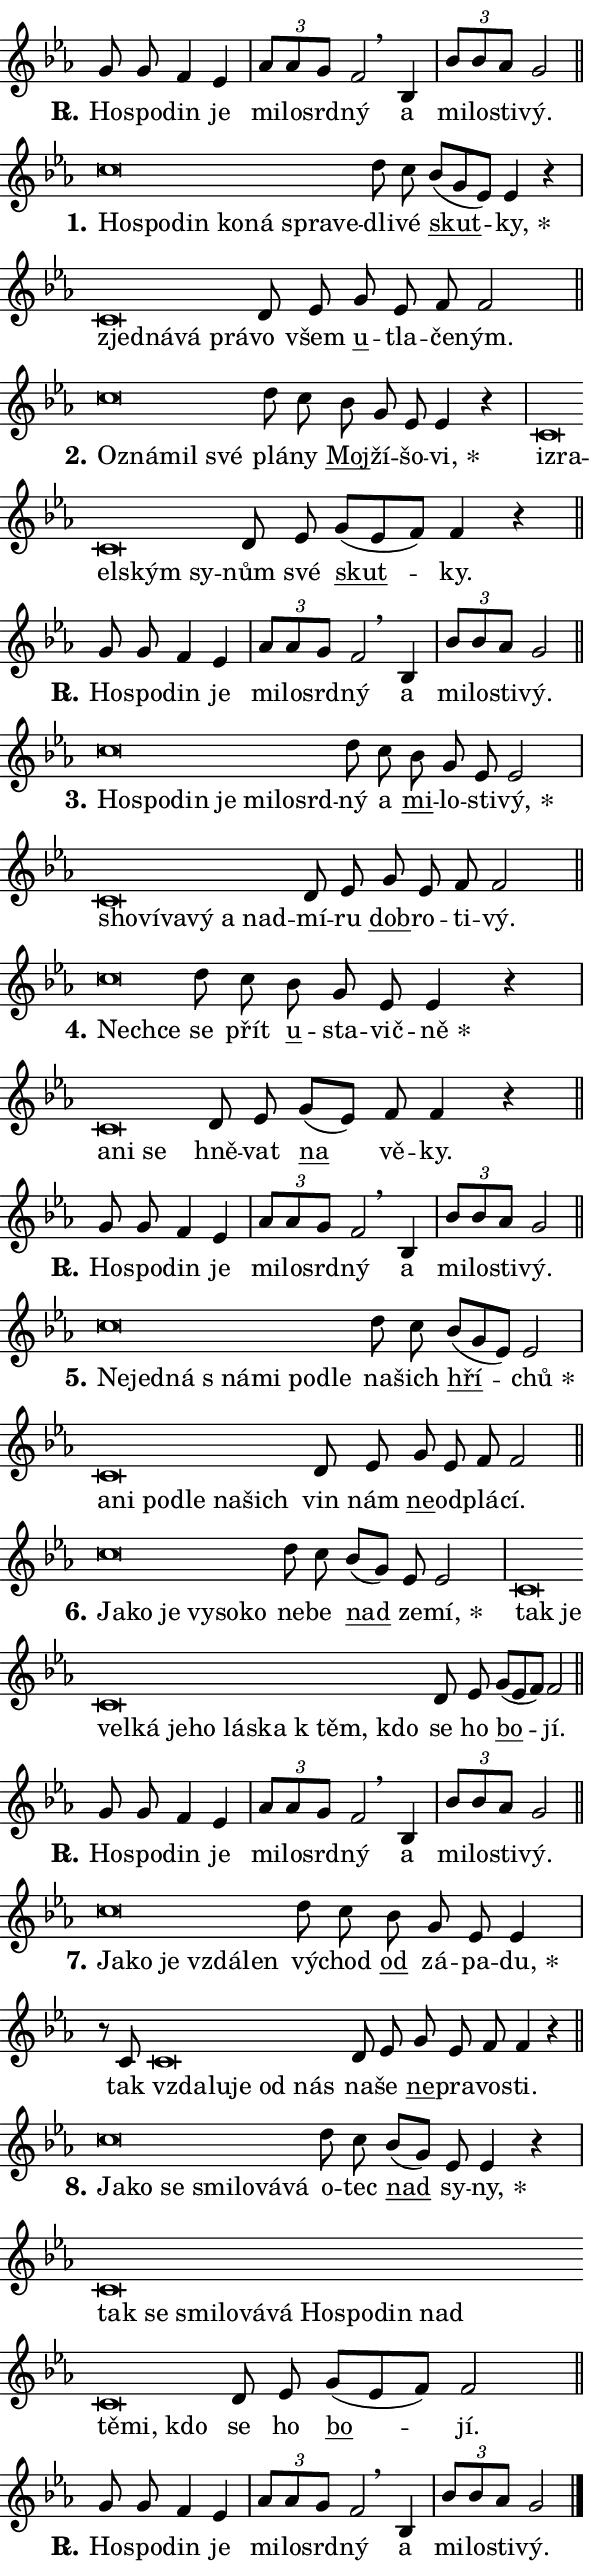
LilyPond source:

\version "2.24.0"
\header { tagline = "" }
\paper {
  indent = 0\cm
  top-margin = 0\cm
  right-margin = 0.13\cm % to fit lyric hyphens
  bottom-margin = 0\cm
  left-margin = 0\cm
  paper-width = 10\cm
  page-breaking = #ly:one-page-breaking
  system-system-spacing.basic-distance = #11
  score-system-spacing.basic-distance = #11
  ragged-last = ##f
}


%% Author: Thomas Morley
%% https://lists.gnu.org/archive/html/lilypond-user/2020-05/msg00002.html
#(define (line-position grob)
"Returns position of @var[grob} in current system:
   @code{'start}, if at first time-step
   @code{'end}, if at last time-step
   @code{'middle} otherwise
"
  (let* ((col (ly:item-get-column grob))
         (ln (ly:grob-object col 'left-neighbor))
         (rn (ly:grob-object col 'right-neighbor))
         (col-to-check-left (if (ly:grob? ln) ln col))
         (col-to-check-right (if (ly:grob? rn) rn col))
         (break-dir-left
           (and
             (ly:grob-property col-to-check-left 'non-musical #f)
             (ly:item-break-dir col-to-check-left)))
         (break-dir-right
           (and
             (ly:grob-property col-to-check-right 'non-musical #f)
             (ly:item-break-dir col-to-check-right))))
        (cond ((eqv? 1 break-dir-left) 'start)
              ((eqv? -1 break-dir-right) 'end)
              (else 'middle))))

#(define (tranparent-at-line-position vctor)
  (lambda (grob)
  "Relying on @code{line-position} select the relevant enry from @var{vctor}.
Used to determine transparency,"
    (case (line-position grob)
      ((end) (not (vector-ref vctor 0)))
      ((middle) (not (vector-ref vctor 1)))
      ((start) (not (vector-ref vctor 2))))))

noteHeadBreakVisibility =
#(define-music-function (break-visibility)(vector?)
"Makes @code{NoteHead}s transparent relying on @var{break-visibility}"
#{
  \override NoteHead.transparent =
    #(tranparent-at-line-position break-visibility)
#})

#(define delete-ledgers-for-transparent-note-heads
  (lambda (grob)
    "Reads whether a @code{NoteHead} is transparent.
If so this @code{NoteHead} is removed from @code{'note-heads} from
@var{grob}, which is supposed to be @code{LedgerLineSpanner}.
As a result ledgers are not printed for this @code{NoteHead}"
    (let* ((nhds-array (ly:grob-object grob 'note-heads))
           (nhds-list
             (if (ly:grob-array? nhds-array)
                 (ly:grob-array->list nhds-array)
                 '()))
           ;; Relies on the transparent-property being done before
           ;; Staff.LedgerLineSpanner.after-line-breaking is executed.
           ;; This is fragile ...
           (to-keep
             (remove
               (lambda (nhd)
                 (ly:grob-property nhd 'transparent #f))
               nhds-list)))
      ;; TODO find a better method to iterate over grob-arrays, similiar
      ;; to filter/remove etc for lists
      ;; For now rebuilt from scratch
      (set! (ly:grob-object grob 'note-heads)  '())
      (for-each
        (lambda (nhd)
          (ly:pointer-group-interface::add-grob grob 'note-heads nhd))
        to-keep))))

squashNotes = {
  \override NoteHead.X-extent = #'(-0.2 . 0.2)
  \override NoteHead.Y-extent = #'(-0.75 . 0)
  \override NoteHead.stencil =
    #(lambda (grob)
       (let ((pos (ly:grob-property grob 'staff-position)))
         (begin
           (if (< pos -7) (display "ERROR: Lower brevis then expected\n") (display ""))
           (if (<= pos -6) ly:text-interface::print ly:note-head::print))))
}
unSquashNotes = {
  \revert NoteHead.X-extent
  \revert NoteHead.Y-extent
  \revert NoteHead.stencil
}

hideNotes = \noteHeadBreakVisibility #begin-of-line-visible
unHideNotes = \noteHeadBreakVisibility #all-visible

% work-around for resetting accidentals
% https://lilypond.org/doc/v2.23/Documentation/notation/displaying-rhythms#unmetered-music
cadenzaMeasure = {
  \cadenzaOff
  \partial 1024 s1024
  \cadenzaOn
}

#(define-markup-command (accent layout props text) (markup?)
  "Underline accented syllable"
  (interpret-markup layout props
    #{\markup \override #'(offset . 4.3) \underline { #text }#}))

responsum = \markup \concat {
  "R" \hspace #-1.05 \path #0.1 #'((moveto 0 0.07) (lineto 0.9 0.8)) \hspace #0.05 "."
}

spaceSize = #0.6828661417322834 % exact space size for TeX Gyre Schola

\layout {
  \context {
    \Staff
    \remove "Time_signature_engraver"
    \override LedgerLineSpanner.after-line-breaking = #delete-ledgers-for-transparent-note-heads
  }
  \context {
    \Lyrics {
      \override LyricSpace.minimum-distance = \spaceSize
      \override LyricText.font-name = #"TeX Gyre Schola"
      \override LyricText.font-size = 1
      \override StanzaNumber.font-name = #"TeX Gyre Schola Bold"
      \override StanzaNumber.font-size = 1
    }
  }
  \context {
    \Score 
    \override NoteHead.text =
      #(lambda (grob) 
        (let ((pos (ly:grob-property grob 'staff-position)))
          #{\markup {
            \combine
              \halign #-0.55 \raise #(if (= pos -6) 0 0.5) \override #'(thickness . 2) \draw-line #'(3.2 . 0)
              \musicglyph "noteheads.sM1"
          }#}))
  }
}

% magnetic-lyrics.ily
%
%   written by
%     Jean Abou Samra <jean@abou-samra.fr>
%     Werner Lemberg <wl@gnu.org>
%
%   adapted by
%     Jiri Hon <jiri.hon@gmail.com>
%
% Version 2022-Apr-15

% https://www.mail-archive.com/lilypond-user@gnu.org/msg149350.html

#(define (Left_hyphen_pointer_engraver context)
   "Collect syllable-hyphen-syllable occurrences in lyrics and store
them in properties.  This engraver only looks to the left.  For
example, if the lyrics input is @code{foo -- bar}, it does the
following.

@itemize @bullet
@item
Set the @code{text} property of the @code{LyricHyphen} grob between
@q{foo} and @q{bar} to @code{foo}.

@item
Set the @code{left-hyphen} property of the @code{LyricText} grob with
text @q{foo} to the @code{LyricHyphen} grob between @q{foo} and
@q{bar}.
@end itemize

Use this auxiliary engraver in combination with the
@code{lyric-@/text::@/apply-@/magnetic-@/offset!} hook."
   (let ((hyphen #f)
         (text #f))
     (make-engraver
      (acknowledgers
       ((lyric-syllable-interface engraver grob source-engraver)
        (set! text grob)))
      (end-acknowledgers
       ((lyric-hyphen-interface engraver grob source-engraver)
        ;(when (not (grob::has-interface grob 'lyric-space-interface))
          (set! hyphen grob)));)
      ((stop-translation-timestep engraver)
       (when (and text hyphen)
         (ly:grob-set-object! text 'left-hyphen hyphen))
       (set! text #f)
       (set! hyphen #f)))))

#(define (lyric-text::apply-magnetic-offset! grob)
   "If the space between two syllables is less than the value in
property @code{LyricText@/.details@/.squash-threshold}, move the right
syllable to the left so that it gets concatenated with the left
syllable.

Use this function as a hook for
@code{LyricText@/.after-@/line-@/breaking} if the
@code{Left_@/hyphen_@/pointer_@/engraver} is active."
   (let ((hyphen (ly:grob-object grob 'left-hyphen #f)))
     (when hyphen
       (let ((left-text (ly:spanner-bound hyphen LEFT)))
         (when (grob::has-interface left-text 'lyric-syllable-interface)
           (let* ((common (ly:grob-common-refpoint grob left-text X))
                  (this-x-ext (ly:grob-extent grob common X))
                  (left-x-ext
                   (begin
                     ;; Trigger magnetism for left-text.
                     (ly:grob-property left-text 'after-line-breaking)
                     (ly:grob-extent left-text common X)))
                  ;; `delta` is the gap width between two syllables.
                  (delta (- (interval-start this-x-ext)
                            (interval-end left-x-ext)))
                  (details (ly:grob-property grob 'details))
                  (threshold (assoc-get 'squash-threshold details 0.2)))
             (when (< delta threshold)
               (let* (;; We have to manipulate the input text so that
                      ;; ligatures crossing syllable boundaries are not
                      ;; disabled.  For languages based on the Latin
                      ;; script this is essentially a beautification.
                      ;; However, for non-Western scripts it can be a
                      ;; necessity.
                      (lt (ly:grob-property left-text 'text))
                      (rt (ly:grob-property grob 'text))
                      (is-space (grob::has-interface hyphen 'lyric-space-interface))
                      (space (if is-space " " ""))
                      (extra-delta (if is-space spaceSize 0))
                      ;; Append new syllable.
                      (ltrt-space (if (and (string? lt) (string? rt))
                                (string-append lt space rt)
                                (make-concat-markup (list lt space rt))))
                      ;; Right-align `ltrt` to the right side.
                      (ltrt-space-markup (grob-interpret-markup
                               grob
                               (make-translate-markup
                                (cons (interval-length this-x-ext) 0)
                                (make-right-align-markup ltrt-space)))))
                 (begin
                   ;; Don't print `left-text`.
                   (ly:grob-set-property! left-text 'stencil #f)
                   ;; Set text and stencil (which holds all collected
                   ;; syllables so far) and shift it to the left.
                   (ly:grob-set-property! grob 'text ltrt-space)
                   (ly:grob-set-property! grob 'stencil ltrt-space-markup)
                   (ly:grob-translate-axis! grob (- (- delta extra-delta)) X))))))))))


#(define (lyric-hyphen::displace-bounds-first grob)
   ;; Make very sure this callback isn't triggered too early.
   (let ((left (ly:spanner-bound grob LEFT))
         (right (ly:spanner-bound grob RIGHT)))
     (ly:grob-property left 'after-line-breaking)
     (ly:grob-property right 'after-line-breaking)
     (ly:lyric-hyphen::print grob)))

squashThreshold = #0.4

\layout {
  \context {
    \Lyrics
    \consists #Left_hyphen_pointer_engraver
    \override LyricText.after-line-breaking =
      #lyric-text::apply-magnetic-offset!
    \override LyricHyphen.stencil = #lyric-hyphen::displace-bounds-first
    \override LyricText.details.squash-threshold = \squashThreshold
    \override LyricHyphen.minimum-distance = 0
    \override LyricHyphen.minimum-length = \squashThreshold
  }
}

squashText = \override LyricText.details.squash-threshold = 9999
unSquashText = \override LyricText.details.squash-threshold = \squashThreshold

leftText = \override LyricText.self-alignment-X = #LEFT
unLeftText = \revert LyricText.self-alignment-X

starOffset = #(lambda (grob) 
                (let ((x_offset (ly:self-alignment-interface::aligned-on-x-parent grob)))
                  (if (= x_offset 0) 0 (+ x_offset 1.2))))

star = #(define-music-function (syllable)(string?)
"Append star separator at the end of a syllable"
#{
  \once \override LyricText.X-offset = #starOffset
  \lyricmode { \markup {
    #syllable
    \override #'((font-name . "TeX Gyre Schola Bold")) \hspace #0.2 \lower #0.65 \larger "*"
  } }
#})

starAccent = #(define-music-function (syllable)(string?)
"Append star separator at the end of a syllable and make accent"
#{
  \once \override LyricText.X-offset = #starOffset
  \lyricmode { \markup {
    \accent #syllable
    \override #'((font-name . "TeX Gyre Schola Bold")) \hspace #0.2 \lower #0.65 \larger "*"
  } }
#})

breath = #(define-music-function (syllable)(string?)
"Append breathing indicator at the end of a syllable"
#{
  \lyricmode { \markup { #syllable "+" } }
#})

optionalBreath = #(define-music-function (syllable)(string?)
"Append optional breathing indicator at the end of a syllable"
#{
  \lyricmode { \markup { #syllable "(+)" } }
#})


\score {
    <<
        \new Voice = "melody" { \cadenzaOn \key es \major \relative { g'8 g f4 es \cadenzaMeasure \bar "|" \tuplet 3/2 { as8[ as g] } f2 \breathe \bar "" bes,4 \cadenzaMeasure \bar "|" \tuplet 3/2 {bes'8[ bes as] } g2 \cadenzaMeasure \bar "||" \break } }
        \new Lyrics \lyricsto "melody" { \lyricmode { \set stanza = \responsum
Ho -- spo -- din je mi -- lo -- srd -- ný a mi -- lo -- sti -- vý. } }
    >>
    \layout {}
}

\score {
    <<
        \new Voice = "melody" { \cadenzaOn \key es \major \relative { \squashNotes c''\breve*1/16 \hideNotes \breve*1/16 \bar "" \breve*1/16 \bar "" \breve*1/16 \bar "" \breve*1/16 \bar "" \breve*1/16 \breve*1/16 \bar "" \unHideNotes \unSquashNotes d8 c \bar "" bes[( g es)] es4 r \cadenzaMeasure \bar "|" \squashNotes c\breve*1/16 \hideNotes \breve*1/16 \bar "" \breve*1/16 \breve*1/16 \bar "" \unHideNotes \unSquashNotes d8 es \bar "" g es f f2 \cadenzaMeasure \bar "||" \break } }
        \new Lyrics \lyricsto "melody" { \lyricmode { \set stanza = "1."
\leftText Ho -- \squashText spo -- din ko -- ná spra -- ve -- \unLeftText \unSquashText dli -- vé \markup \accent skut -- \star ky, \leftText zjed -- \squashText ná -- vá prá -- \unLeftText \unSquashText vo všem \markup \accent u -- tla -- če -- ným. } }
    >>
    \layout {}
}

\score {
    <<
        \new Voice = "melody" { \cadenzaOn \key es \major \relative { \squashNotes c''\breve*1/16 \hideNotes \breve*1/16 \bar "" \breve*1/16 \breve*1/16 \bar "" \unHideNotes \unSquashNotes d8 c \bar "" bes g es es4 r \cadenzaMeasure \bar "|" \squashNotes c\breve*1/16 \hideNotes \breve*1/16 \bar "" \breve*1/16 \bar "" \breve*1/16 \breve*1/16 \bar "" \unHideNotes \unSquashNotes d8 es \bar "" g[( es f)] f4 r \cadenzaMeasure \bar "||" \break } }
        \new Lyrics \lyricsto "melody" { \lyricmode { \set stanza = "2."
\leftText Oz -- \squashText ná -- mil své \unLeftText \unSquashText plá -- ny \markup \accent Moj -- ží -- šo -- \star vi, \leftText iz -- \squashText ra -- el -- ským sy -- \unLeftText \unSquashText nům své \markup \accent skut -- ky. } }
    >>
    \layout {}
}

\score {
    <<
        \new Voice = "melody" { \cadenzaOn \key es \major \relative { g'8 g f4 es \cadenzaMeasure \bar "|" \tuplet 3/2 { as8[ as g] } f2 \breathe \bar "" bes,4 \cadenzaMeasure \bar "|" \tuplet 3/2 {bes'8[ bes as] } g2 \cadenzaMeasure \bar "||" \break } }
        \new Lyrics \lyricsto "melody" { \lyricmode { \set stanza = \responsum
Ho -- spo -- din je mi -- lo -- srd -- ný a mi -- lo -- sti -- vý. } }
    >>
    \layout {}
}

\score {
    <<
        \new Voice = "melody" { \cadenzaOn \key es \major \relative { \squashNotes c''\breve*1/16 \hideNotes \breve*1/16 \bar "" \breve*1/16 \bar "" \breve*1/16 \bar "" \breve*1/16 \bar "" \breve*1/16 \breve*1/16 \bar "" \unHideNotes \unSquashNotes d8 c \bar "" bes g es es2 \cadenzaMeasure \bar "|" \squashNotes c\breve*1/16 \hideNotes \breve*1/16 \bar "" \breve*1/16 \bar "" \breve*1/16 \bar "" \breve*1/16 \breve*1/16 \bar "" \unHideNotes \unSquashNotes d8 es \bar "" g es f f2 \cadenzaMeasure \bar "||" \break } }
        \new Lyrics \lyricsto "melody" { \lyricmode { \set stanza = "3."
\leftText Ho -- \squashText spo -- din je mi -- lo -- srd -- \unLeftText \unSquashText ný a \markup \accent mi -- lo -- sti -- \star vý, \leftText sho -- \squashText ví -- va -- vý a nad -- \unLeftText \unSquashText mí -- ru \markup \accent dob -- ro -- ti -- vý. } }
    >>
    \layout {}
}

\score {
    <<
        \new Voice = "melody" { \cadenzaOn \key es \major \relative { \squashNotes c''\breve*1/16 \hideNotes \breve*1/16 \bar "" \unHideNotes \unSquashNotes d8 c \bar "" bes g es es4 r \cadenzaMeasure \bar "|" \squashNotes c\breve*1/16 \hideNotes \breve*1/16 \breve*1/16 \bar "" \unHideNotes \unSquashNotes d8 es \bar "" g[( es)] f f4 r \cadenzaMeasure \bar "||" \break } }
        \new Lyrics \lyricsto "melody" { \lyricmode { \set stanza = "4."
\leftText Nech -- \squashText ce \unLeftText \unSquashText se přít \markup \accent u -- sta -- vič -- \star ně \leftText a -- \squashText ni se \unLeftText \unSquashText hně -- vat \markup \accent na vě -- ky. } }
    >>
    \layout {}
}

\score {
    <<
        \new Voice = "melody" { \cadenzaOn \key es \major \relative { g'8 g f4 es \cadenzaMeasure \bar "|" \tuplet 3/2 { as8[ as g] } f2 \breathe \bar "" bes,4 \cadenzaMeasure \bar "|" \tuplet 3/2 {bes'8[ bes as] } g2 \cadenzaMeasure \bar "||" \break } }
        \new Lyrics \lyricsto "melody" { \lyricmode { \set stanza = \responsum
Ho -- spo -- din je mi -- lo -- srd -- ný a mi -- lo -- sti -- vý. } }
    >>
    \layout {}
}

\score {
    <<
        \new Voice = "melody" { \cadenzaOn \key es \major \relative { \squashNotes c''\breve*1/16 \hideNotes \breve*1/16 \bar "" \breve*1/16 \bar "" \breve*1/16 \bar "" \breve*1/16 \bar "" \breve*1/16 \breve*1/16 \bar "" \unHideNotes \unSquashNotes d8 c \bar "" bes[( g es)] es2 \cadenzaMeasure \bar "|" \squashNotes c\breve*1/16 \hideNotes \breve*1/16 \bar "" \breve*1/16 \bar "" \breve*1/16 \bar "" \breve*1/16 \breve*1/16 \bar "" \unHideNotes \unSquashNotes d8 es \bar "" g es f f2 \cadenzaMeasure \bar "||" \break } }
        \new Lyrics \lyricsto "melody" { \lyricmode { \set stanza = "5."
\leftText Ne -- \squashText jed -- ná "s ná" -- mi po -- dle \unLeftText \unSquashText na -- šich \markup \accent hří -- \star chů \leftText a -- \squashText ni po -- dle na -- šich \unLeftText \unSquashText vin nám \markup \accent ne -- od -- plá -- cí. } }
    >>
    \layout {}
}

\score {
    <<
        \new Voice = "melody" { \cadenzaOn \key es \major \relative { \squashNotes c''\breve*1/16 \hideNotes \breve*1/16 \bar "" \breve*1/16 \bar "" \breve*1/16 \bar "" \breve*1/16 \breve*1/16 \bar "" \unHideNotes \unSquashNotes d8 c \bar "" bes[( g)] es es2 \cadenzaMeasure \bar "|" \squashNotes c\breve*1/16 \hideNotes \breve*1/16 \bar "" \breve*1/16 \bar "" \breve*1/16 \bar "" \breve*1/16 \bar "" \breve*1/16 \bar "" \breve*1/16 \bar "" \breve*1/16 \bar "" \breve*1/16 \breve*1/16 \bar "" \unHideNotes \unSquashNotes d8 es \bar "" g[( es f)] f2 \cadenzaMeasure \bar "||" \break } }
        \new Lyrics \lyricsto "melody" { \lyricmode { \set stanza = "6."
\leftText Ja -- \squashText ko je vy -- so -- ko \unLeftText \unSquashText ne -- be \markup \accent nad ze -- \star mí, \leftText tak \squashText je vel -- ká je -- ho lá -- ska "k těm," kdo \unLeftText \unSquashText se ho \markup \accent bo -- jí. } }
    >>
    \layout {}
}

\score {
    <<
        \new Voice = "melody" { \cadenzaOn \key es \major \relative { g'8 g f4 es \cadenzaMeasure \bar "|" \tuplet 3/2 { as8[ as g] } f2 \breathe \bar "" bes,4 \cadenzaMeasure \bar "|" \tuplet 3/2 {bes'8[ bes as] } g2 \cadenzaMeasure \bar "||" \break } }
        \new Lyrics \lyricsto "melody" { \lyricmode { \set stanza = \responsum
Ho -- spo -- din je mi -- lo -- srd -- ný a mi -- lo -- sti -- vý. } }
    >>
    \layout {}
}

\score {
    <<
        \new Voice = "melody" { \cadenzaOn \key es \major \relative { \squashNotes c''\breve*1/16 \hideNotes \breve*1/16 \bar "" \breve*1/16 \bar "" \breve*1/16 \breve*1/16 \bar "" \unHideNotes \unSquashNotes d8 c \bar "" bes g es es4 \cadenzaMeasure \bar "|" r8 c8 \squashNotes c\breve*1/16 \hideNotes \breve*1/16 \bar "" \breve*1/16 \bar "" \breve*1/16 \breve*1/16 \bar "" \unHideNotes \unSquashNotes d8 es \bar "" g es f f4 r \cadenzaMeasure \bar "||" \break } }
        \new Lyrics \lyricsto "melody" { \lyricmode { \set stanza = "7."
\leftText Ja -- \squashText ko je vzdá -- len \unLeftText \unSquashText vý -- chod \markup \accent od zá -- pa -- \star du, tak \leftText vzda -- \squashText lu -- je od nás \unLeftText \unSquashText na -- še \markup \accent ne -- pra -- vo -- sti. } }
    >>
    \layout {}
}

\score {
    <<
        \new Voice = "melody" { \cadenzaOn \key es \major \relative { \squashNotes c''\breve*1/16 \hideNotes \breve*1/16 \bar "" \breve*1/16 \bar "" \breve*1/16 \bar "" \breve*1/16 \bar "" \breve*1/16 \breve*1/16 \bar "" \unHideNotes \unSquashNotes d8 c \bar "" bes[( g)] es es4 r \cadenzaMeasure \bar "|" \squashNotes c\breve*1/16 \hideNotes \breve*1/16 \bar "" \breve*1/16 \bar "" \breve*1/16 \bar "" \breve*1/16 \bar "" \breve*1/16 \bar "" \breve*1/16 \bar "" \breve*1/16 \bar "" \breve*1/16 \bar "" \breve*1/16 \bar "" \breve*1/16 \bar "" \breve*1/16 \breve*1/16 \bar "" \unHideNotes \unSquashNotes d8 es \bar "" g[( es f)] f2 \cadenzaMeasure \bar "||" \break } }
        \new Lyrics \lyricsto "melody" { \lyricmode { \set stanza = "8."
\leftText Ja -- \squashText ko se smi -- lo -- vá -- vá \unLeftText \unSquashText o -- tec \markup \accent nad sy -- \star ny, \leftText tak \squashText se smi -- lo -- vá -- vá Ho -- spo -- din nad tě -- mi, kdo \unLeftText \unSquashText se ho \markup \accent bo -- jí. } }
    >>
    \layout {}
}

\score {
    <<
        \new Voice = "melody" { \cadenzaOn \key es \major \relative { g'8 g f4 es \cadenzaMeasure \bar "|" \tuplet 3/2 { as8[ as g] } f2 \breathe \bar "" bes,4 \cadenzaMeasure \bar "|" \tuplet 3/2 {bes'8[ bes as] } g2 \cadenzaMeasure \bar "||" \break } \bar "|." }
        \new Lyrics \lyricsto "melody" { \lyricmode { \set stanza = \responsum
Ho -- spo -- din je mi -- lo -- srd -- ný a mi -- lo -- sti -- vý. } }
    >>
    \layout {}
}
